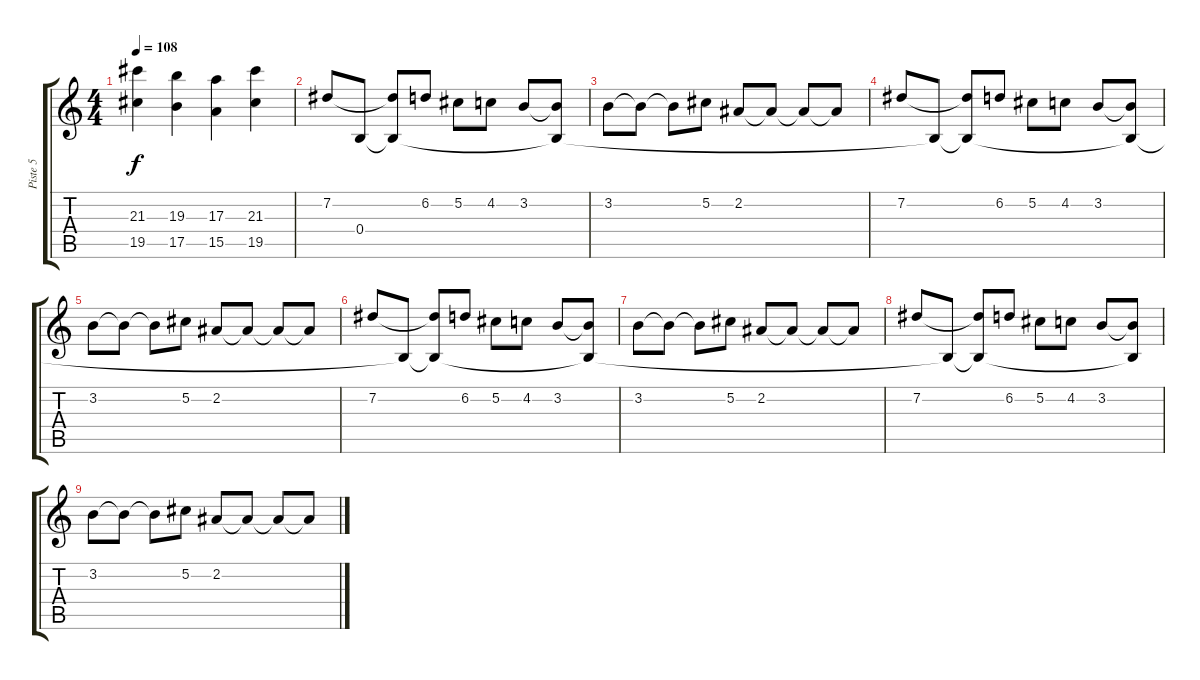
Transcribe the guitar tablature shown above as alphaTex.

\track ("Piste 5" "Piste 5") {instrument distortionguitar}
\staff {score tabs}
\tuning (Db4 Ab3 E3 B2 Gb2 B1) {hide}
\ts (4 4)
\tempo 108
\clef g2
\ks c
(21.3 19.5).4{dy f} (19.3 17.5).4 (17.3 15.5).4 (21.3 19.5).4 |
7.2.8 0.4.8 (7.2{t} 0.4{t}).8 6.2.8 5.2.8 4.2.8 3.2.8 (3.2{t} 0.4{t}).8 |
3.2.8 3.2{t}.8 3.2{t}.8 5.2.8 2.2.8 2.2{t}.8 2.2{t}.8 2.2{t}.8 |
7.2.8 0.4{t}.8 (7.2{t} 0.4{t}).8 6.2.8 5.2.8 4.2.8 3.2.8 (3.2{t} 0.4{t}).8 |
3.2.8 3.2{t}.8 3.2{t}.8 5.2.8 2.2.8 2.2{t}.8 2.2{t}.8 2.2{t}.8 |
7.2.8 0.4{t}.8 (7.2{t} 0.4{t}).8 6.2.8 5.2.8 4.2.8 3.2.8 (3.2{t} 0.4{t}).8 |
3.2.8 3.2{t}.8 3.2{t}.8 5.2.8 2.2.8 2.2{t}.8 2.2{t}.8 2.2{t}.8 |
7.2.8 0.4{t}.8 (7.2{t} 0.4{t}).8 6.2.8 5.2.8 4.2.8 3.2.8 (3.2{t} 0.4{t}).8 |
3.2.8 3.2{t}.8 3.2{t}.8 5.2.8 2.2.8 2.2{t}.8 2.2{t}.8 2.2{t}.8
